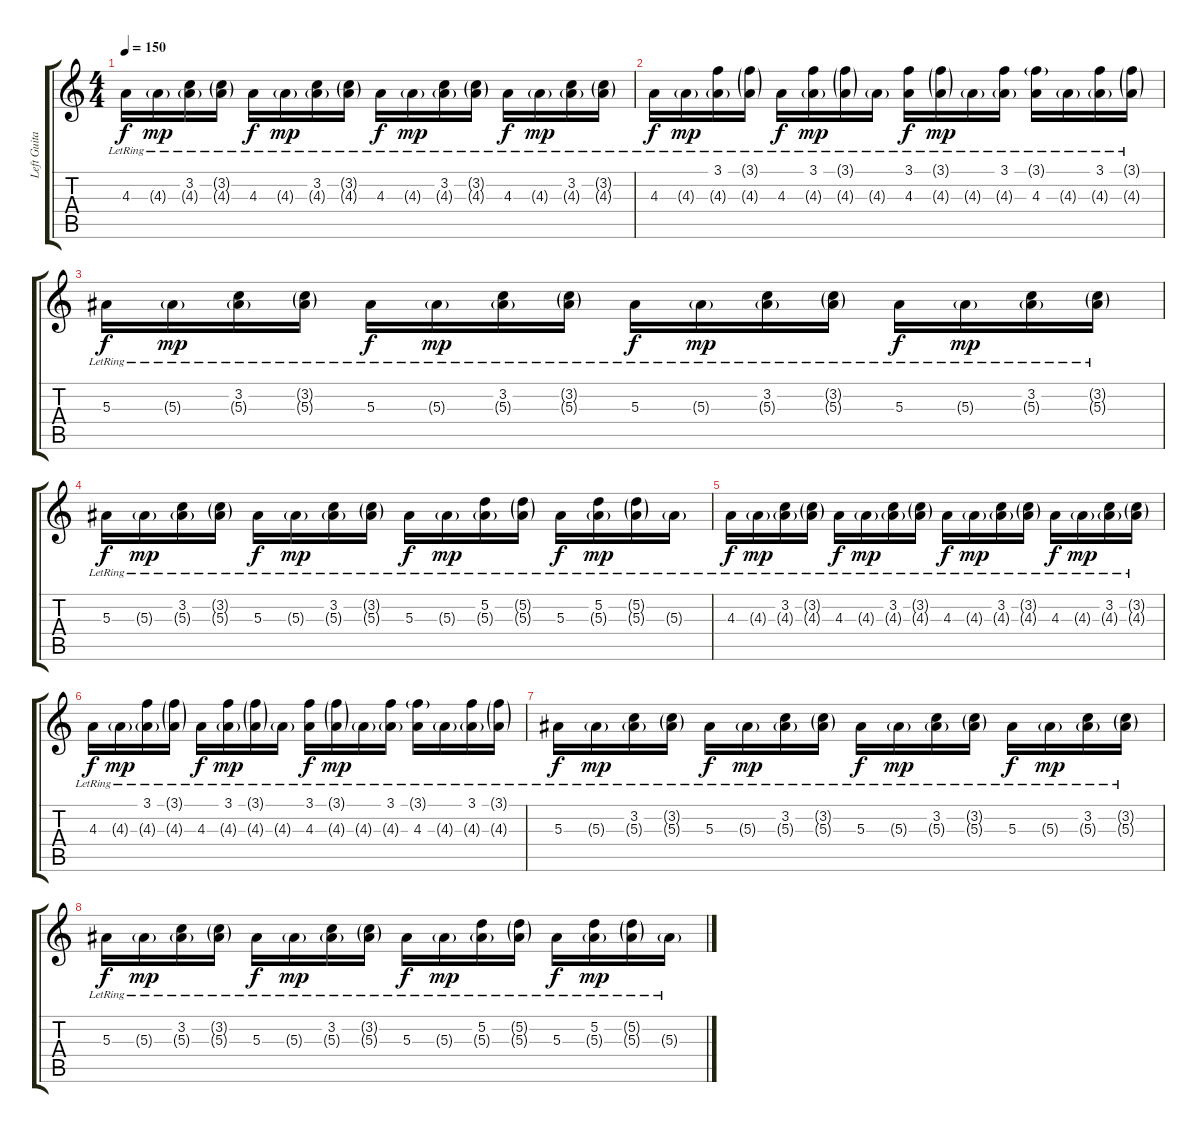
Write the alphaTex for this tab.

\track ("Left Guitar" "Left Guita") {instrument distortionguitar}
\staff {score tabs}
\tuning (D4 A3 F3 C3 G2 C2) {hide}
\ts (4 4)
\tempo 150
\clef g2
\ks c
4.3{lr}.16{dy f} 4.3{g lr}.16{dy mp} (3.2{lr} 4.3{g lr}).16 (3.2{g lr} 4.3{g lr}).16 4.3{lr}.16{dy f} 4.3{g lr}.16{dy mp} (3.2{lr} 4.3{g lr}).16 (3.2{g lr} 4.3{g lr}).16 4.3{lr}.16{dy f} 4.3{g lr}.16{dy mp} (3.2{lr} 4.3{g lr}).16 (3.2{g lr} 4.3{g lr}).16 4.3{lr}.16{dy f} 4.3{g lr}.16{dy mp} (3.2{lr} 4.3{g lr}).16 (3.2{g lr} 4.3{g lr}).16 |
4.3{lr}.16{dy f} 4.3{g lr}.16{dy mp} (3.1{lr} 4.3{g lr}).16 (3.1{g lr} 4.3{g lr}).16 4.3{lr}.16{dy f} (3.1{lr} 4.3{g lr}).16{dy mp} (3.1{g lr} 4.3{g lr}).16 4.3{g lr}.16 (3.1{lr} 4.3{lr}).16{dy f} (3.1{g lr} 4.3{g lr}).16{dy mp} 4.3{g lr}.16 (3.1{lr} 4.3{g lr}).16 (3.1{g lr} 4.3{lr}).16 4.3{g lr}.16 (3.1{lr} 4.3{g lr}).16 (3.1{g lr} 4.3{g lr}).16 |
5.3{lr}.16{dy f} 5.3{g lr}.16{dy mp} (3.2{lr} 5.3{g lr}).16 (3.2{g lr} 5.3{g lr}).16 5.3{lr}.16{dy f} 5.3{g lr}.16{dy mp} (3.2{lr} 5.3{g lr}).16 (3.2{g lr} 5.3{g lr}).16 5.3{lr}.16{dy f} 5.3{g lr}.16{dy mp} (3.2{lr} 5.3{g lr}).16 (3.2{g lr} 5.3{g lr}).16 5.3{lr}.16{dy f} 5.3{g lr}.16{dy mp} (3.2{lr} 5.3{g lr}).16 (3.2{g lr} 5.3{g lr}).16 |
5.3{lr}.16{dy f} 5.3{g lr}.16{dy mp} (3.2{lr} 5.3{g lr}).16 (3.2{g lr} 5.3{g lr}).16 5.3{lr}.16{dy f} 5.3{g lr}.16{dy mp} (3.2{lr} 5.3{g lr}).16 (3.2{g lr} 5.3{g lr}).16 5.3{lr}.16{dy f} 5.3{g lr}.16{dy mp} (5.2{lr} 5.3{g lr}).16 (5.2{g lr} 5.3{g lr}).16 5.3{lr}.16{dy f} (5.2{lr} 5.3{g lr}).16{dy mp} (5.2{g lr} 5.3{g lr}).16 5.3{g lr}.16 |
4.3{lr}.16{dy f} 4.3{g lr}.16{dy mp} (3.2{lr} 4.3{g lr}).16 (3.2{g lr} 4.3{g lr}).16 4.3{lr}.16{dy f} 4.3{g lr}.16{dy mp} (3.2{lr} 4.3{g lr}).16 (3.2{g lr} 4.3{g lr}).16 4.3{lr}.16{dy f} 4.3{g lr}.16{dy mp} (3.2{lr} 4.3{g lr}).16 (3.2{g lr} 4.3{g lr}).16 4.3{lr}.16{dy f} 4.3{g lr}.16{dy mp} (3.2{lr} 4.3{g lr}).16 (3.2{g lr} 4.3{g lr}).16 |
4.3{lr}.16{dy f} 4.3{g lr}.16{dy mp} (3.1{lr} 4.3{g lr}).16 (3.1{g lr} 4.3{g lr}).16 4.3{lr}.16{dy f} (3.1{lr} 4.3{g lr}).16{dy mp} (3.1{g lr} 4.3{g lr}).16 4.3{g lr}.16 (3.1{lr} 4.3{lr}).16{dy f} (3.1{g lr} 4.3{g lr}).16{dy mp} 4.3{g lr}.16 (3.1{lr} 4.3{g lr}).16 (3.1{g lr} 4.3{lr}).16 4.3{g lr}.16 (3.1{lr} 4.3{g lr}).16 (3.1{g lr} 4.3{g lr}).16 |
5.3{lr}.16{dy f} 5.3{g lr}.16{dy mp} (3.2{lr} 5.3{g lr}).16 (3.2{g lr} 5.3{g lr}).16 5.3{lr}.16{dy f} 5.3{g lr}.16{dy mp} (3.2{lr} 5.3{g lr}).16 (3.2{g lr} 5.3{g lr}).16 5.3{lr}.16{dy f} 5.3{g lr}.16{dy mp} (3.2{lr} 5.3{g lr}).16 (3.2{g lr} 5.3{g lr}).16 5.3{lr}.16{dy f} 5.3{g lr}.16{dy mp} (3.2{lr} 5.3{g lr}).16 (3.2{g lr} 5.3{g lr}).16 |
5.3{lr}.16{dy f} 5.3{g lr}.16{dy mp} (3.2{lr} 5.3{g lr}).16 (3.2{g lr} 5.3{g lr}).16 5.3{lr}.16{dy f} 5.3{g lr}.16{dy mp} (3.2{lr} 5.3{g lr}).16 (3.2{g lr} 5.3{g lr}).16 5.3{lr}.16{dy f} 5.3{g lr}.16{dy mp} (5.2{lr} 5.3{g lr}).16 (5.2{g lr} 5.3{g lr}).16 5.3{lr}.16{dy f} (5.2{lr} 5.3{g lr}).16{dy mp} (5.2{g lr} 5.3{g lr}).16 5.3{g lr}.16
